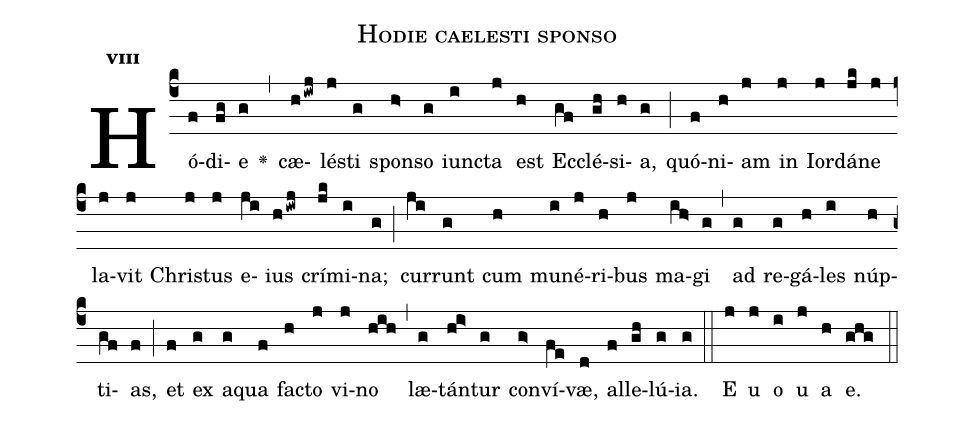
name:Hodie caelesti sponso;
office-part:Antiphona;
mode:8;
%%
initial-style: 1;
name: Hodie caelesti sponso
book: Antiphonae & Responsoria/Tomus I, p. 131;
occasion: In Epiphania Domini;
office-part: Laudes Ant E;
user-notes: ;
commentary: ;
annotation: 8g2;
centering-scheme: english;
fontsize: 12;
font: OFLSortsMillGoudy;
height: 11;
width: 4.5;
%%
(c4)Hó(f)di(fg)e(g) <v>\greheightstar</v>(,)  cæ(hiwj)lé(j)sti(g) spon(h>)so(g) iun(i)cta(j) est(h) Ec(gf)clé(gh)si(h)a,(g) (;) quó(f)ni(h)am(j) in(j) Ior(j)dá(jk)ne(j) la(j)vit(j) Chri(j)stus(j) e(ji)ius(hiwj) crí(jk)mi(i)na;(g) (;) cur(ji)runt(g) cum(h) mu(i)né(j)ri(h)bus(j) ma(ih>)gi(g) (,) ad(g) re(g)gá(h)les(i) núp(h)ti(gf)as,(f) (;) et(f) ex(g) a(g)qua(f) fa(h)cto(j) vi(j)no(hih) (,) læ(g)tán(hi>)tur(g) con(g>)ví(fe)væ,(d) al(f)le(gh)lú(g)ia.(g) (::)
E(j) u(j) o(i) u(j) a(h) e.(ghg) (::)
